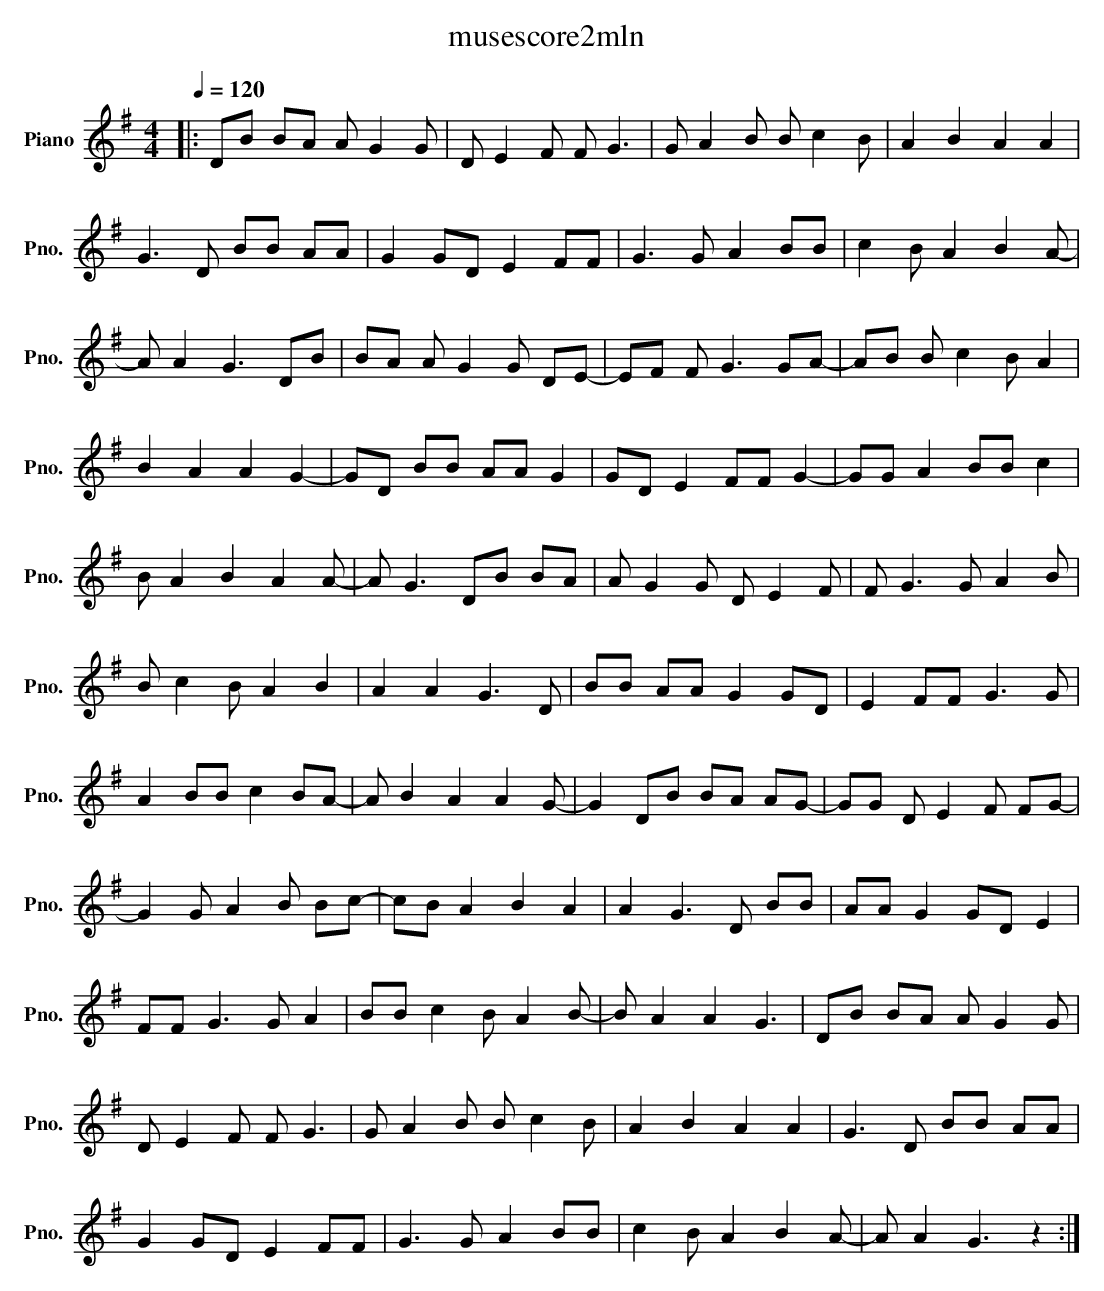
X:1
T: musescore2mln
L:1/4
Q:1/4=120
M:4/4
K:G
V:1 treble nm="Piano" snm="Pno."
"
V:1
 |:D/B/ B/A/ A/ G G/ | D/ E F/ F/ G3/2 | G/ A B/ B/ c B/ | A B A A |
 G3/2 D/ B/B/ A/A/ | G G/D/ E F/F/ | G3/2 G/ A B/B/ | c B/ A B A/- |
 A/ A G3/2 D/B/ | B/A/ A/ G G/ D/E/- | E/F/ F/ G3/2 G/A/- | A/B/ B/ c B/ A |
 B A A G- | G/D/ B/B/ A/A/ G | G/D/ E F/F/ G- | G/G/ A B/B/ c |
 B/ A B A A/- | A/ G3/2 D/B/ B/A/ | A/ G G/ D/ E F/ | F/ G3/2 G/ A B/ |
 B/ c B/ A B | A A G3/2 D/ | B/B/ A/A/ G G/D/ | E F/F/ G3/2 G/ |
 A B/B/ c B/A/- | A/ B A A G/- | G D/B/ B/A/ A/G/- | G/G/ D/ E F/ F/G/- |
 G G/ A B/ B/c/- | c/B/ A B A | A G3/2 D/ B/B/ | A/A/ G G/D/ E |
 F/F/ G3/2 G/ A | B/B/ c B/ A B/- | B/ A A G3/2 | D/B/ B/A/ A/ G G/ |
 D/ E F/ F/ G3/2 | G/ A B/ B/ c B/ | A B A A | G3/2 D/ B/B/ A/A/ |
 G G/D/ E F/F/ | G3/2 G/ A B/B/ | c B/ A B A/- | A/ A G3/2 z:|
